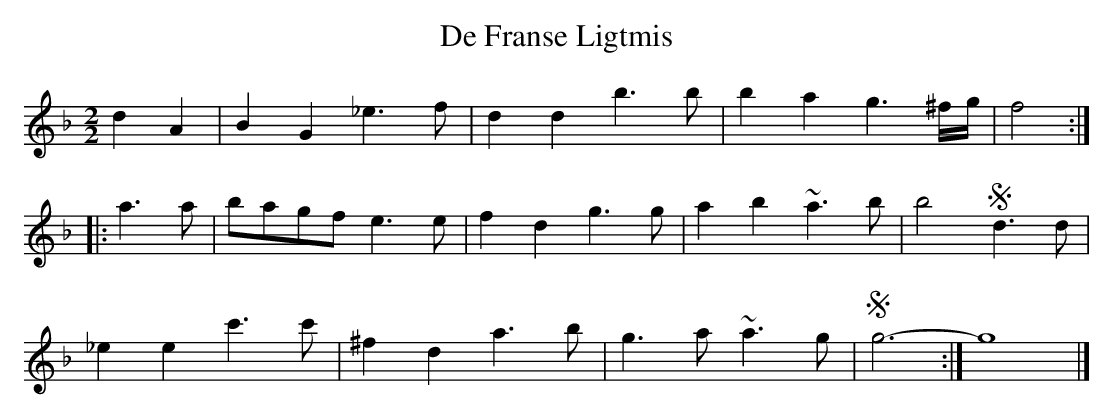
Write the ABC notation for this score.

X:1
T:De Franse Ligtmis
M:2/2
K:Fmaj
d2A2|B2G2_e3f|d2d2b3b|b2a2g3^f/g/|f4:|
|:a3a|bagfe3e|f2d2g3g|a2b2~a3b|b4!segno!d3d|
_e2e2c'3c'|^f2d2a3b|g3a~a3g|!segno!g6-:|g8|]
